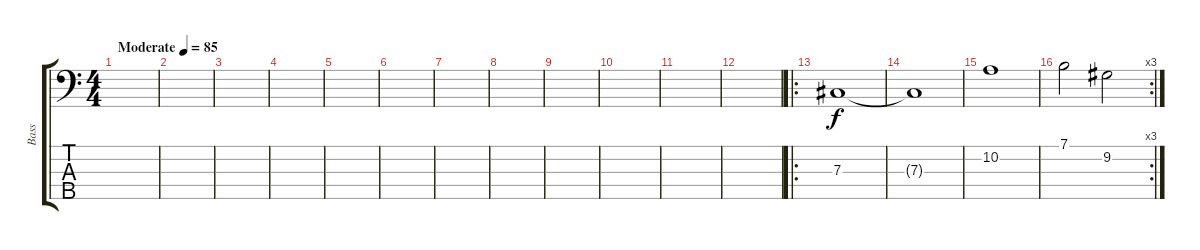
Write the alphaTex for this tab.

\track ("Bass" "Bass") {instrument electricbassfinger}
\staff {score tabs}
\tuning (E2 B1 Gb1 Db1 Ab0) {hide}
\ts (4 4)
\tempo (85 "Moderate")
\clef f4
\ks c
|
|
|
|
|
|
|
|
|
|
|
|
\ro
7.3.1 |
7.3{t}.1 |
10.2.1 |
\rc 3
7.1.2 9.2.2
